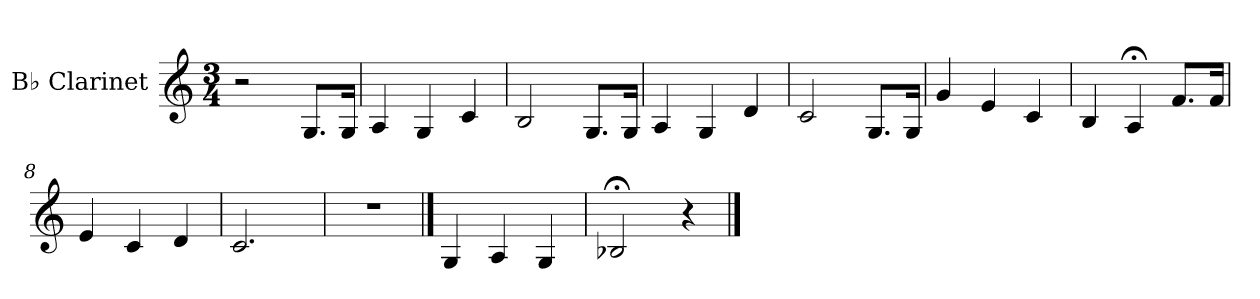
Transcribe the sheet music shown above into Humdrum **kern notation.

**kern
*part1
*staff1
*I"B♭ Clarinet
*I'B♭ Cl.
*clefG2
*ITrd1c2
*k[b-e-]
*M3/4
=1
2r
8.F/L
16F/Jk
=2
4G/
4F/
4B-/
=3
2A/
8.F/L
16F/Jk
=4
4G/
4F/
4c/
=5
2B-/
8.F/L
16F/Jk
=6
4f/
4d/
4B-/
=7
4A/
4G;</
8.e-/L
16e-/Jk
=8
4d/
4B-/
4c/
=9
2.B-/
=10
2.r
==11
4F/
4G/
4F/
=12
2A-X;</
4r
==
*-
